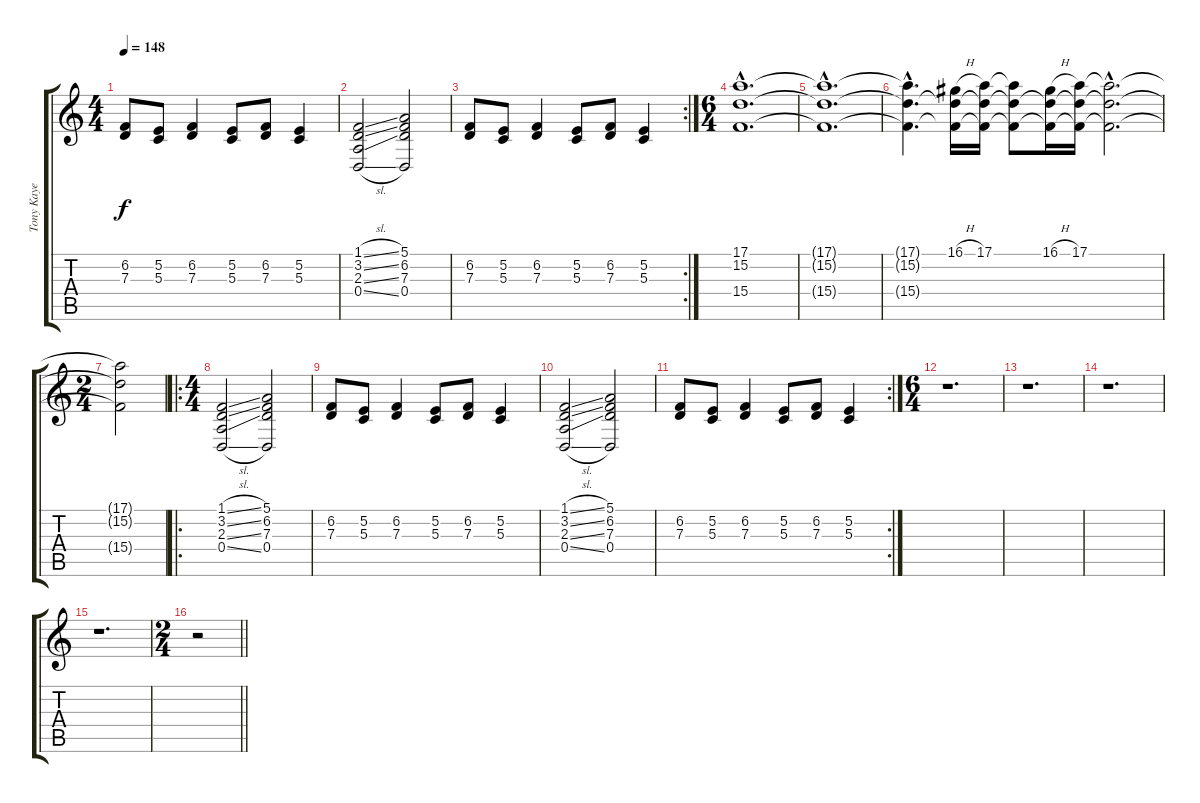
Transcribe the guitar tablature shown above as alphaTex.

\track ("Tony Kaye 2" "Tony Kaye ") {instrument churchorgan}
\staff {score tabs}
\tuning (E4 B3 G3 D3 A2 E2) {hide}
\ts (4 4)
\tempo 148
\clef g2
\ks c
(6.2 7.3).8{dy f} (5.2 5.3).8 (6.2 7.3).4 (5.2 5.3).8 (6.2 7.3).8 (5.2 5.3).4 |
(1.1{sl} 3.2{sl} 2.3{sl} 0.4{sl}).2 (5.1 6.2 7.3 0.4).2 |
\rc 2
(6.2 7.3).8 (5.2 5.3).8 (6.2 7.3).4 (5.2 5.3).8 (6.2 7.3).8 (5.2 5.3).4 |
\ts (6 4)
(17.1{hac} 15.2{hac} 15.4{hac}).1{d} |
(17.1{hac t} 15.2{hac t} 15.4{hac t}).1{d} |
(17.1{hac t} 15.2{hac t} 15.4{hac t}).4{d} (16.1{h} 15.2{t} 15.4{t}).16 (17.1 15.2{t} 15.4{t}).16 (17.1{t} 15.2{t} 15.4{t}).8 (16.1{h} 15.2{t} 15.4{t}).16 (17.1 15.2{t} 15.4{t}).16 (17.1{hac t} 15.2{hac t} 15.4{hac t}).2{d} |
\ts (2 4)
(17.1{t} 15.2{t} 15.4{t}).2 |
\ro
\ts (4 4)
(1.1{sl} 3.2{sl} 2.3{sl} 0.4{sl}).2 (5.1 6.2 7.3 0.4).2 |
(6.2 7.3).8 (5.2 5.3).8 (6.2 7.3).4 (5.2 5.3).8 (6.2 7.3).8 (5.2 5.3).4 |
(1.1{sl} 3.2{sl} 2.3{sl} 0.4{sl}).2 (5.1 6.2 7.3 0.4).2 |
\rc 2
(6.2 7.3).8 (5.2 5.3).8 (6.2 7.3).4 (5.2 5.3).8 (6.2 7.3).8 (5.2 5.3).4 |
\ts (6 4)
r.1{d} |
r.1{d} |
r.1{d} |
r.1{d} |
\ts (2 4)
\barLineRight lightlight
r.2
